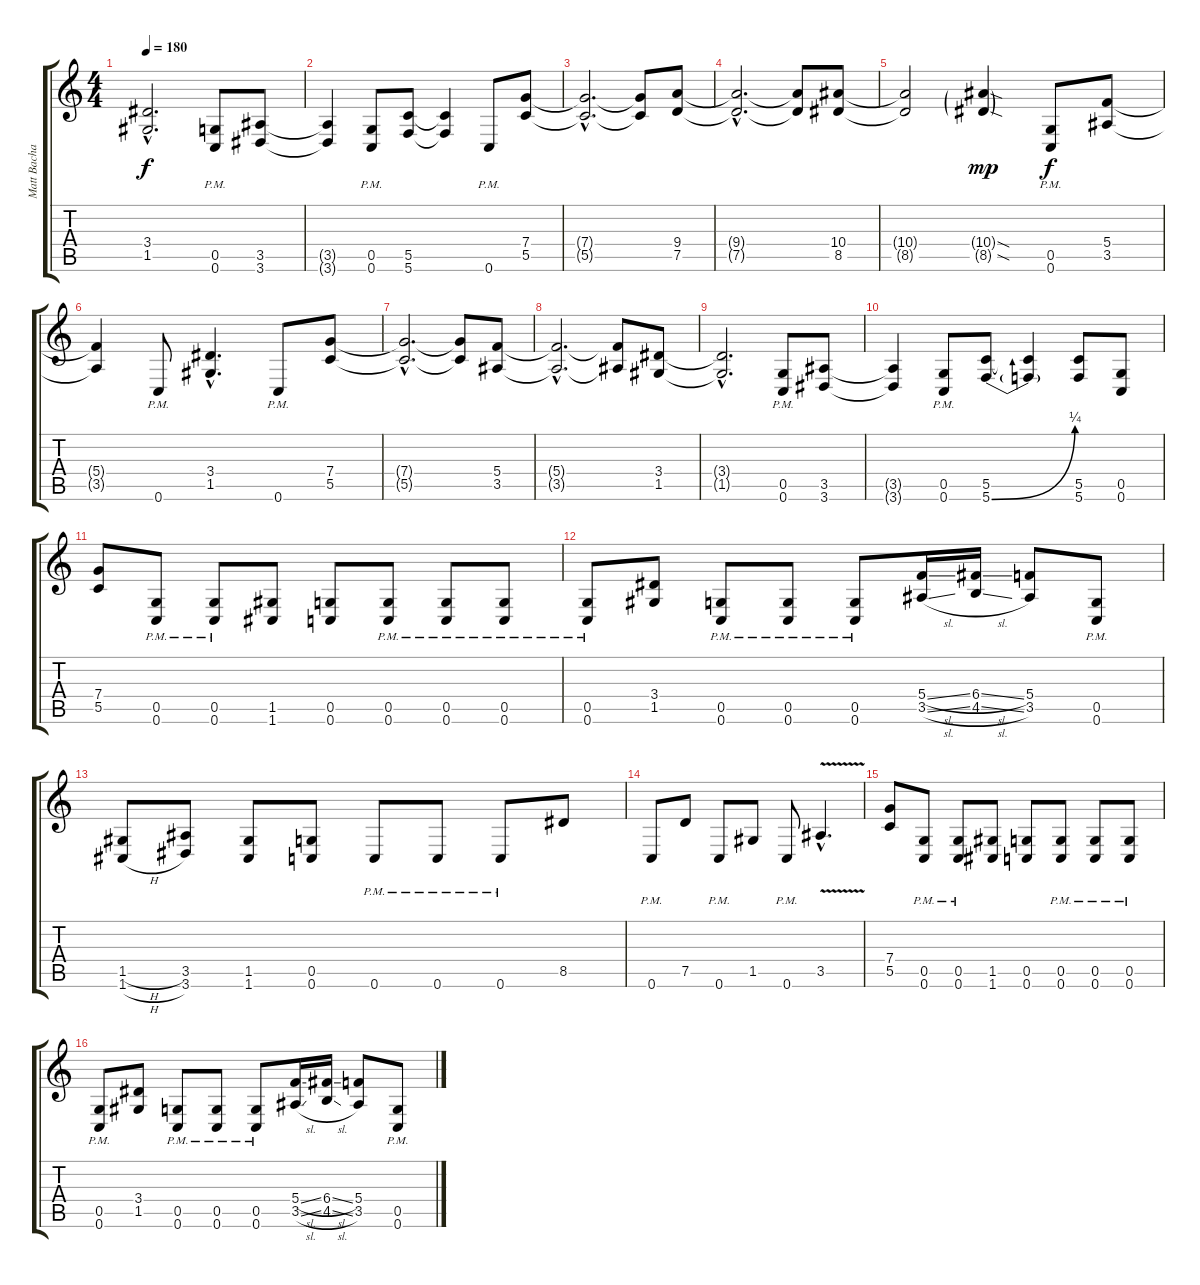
\track ("Matt Bachand" "Matt Bacha") {instrument distortionguitar}
\staff {score tabs}
\tuning (D4 A3 F3 C3 G2 C2) {hide}
\ts (4 4)
\tempo 180
\clef g2
\ks c
(3.4{hac t} 1.5{hac t}).2{d dy f} (0.5{pm} 0.6{pm}).8 (3.5 3.6).8 |
(3.5{t} 3.6{t}).4 (0.5{pm} 0.6{pm}).8 (5.5 5.6).8 (5.5{t} 5.6{t}).4 0.6{pm}.8 (7.4 5.5).8 |
(7.4{hac t} 5.5{hac t}).2{d} (7.4{t} 5.5{t}).8 (9.4 7.5).8 |
(9.4{hac t} 7.5{hac t}).2{d} (9.4{t} 7.5{t}).8 (10.4 8.5).8 |
(10.4{t} 8.5{t}).2 (10.4{sod g} 8.5{sod g}).4{dy mp} (0.5{pm} 0.6{pm}).8{dy f} (5.4 3.5).8 |
(5.4{t} 3.5{t}).4 0.6{pm}.8 (3.4{hac} 1.5{hac}).4{d} 0.6{pm}.8 (7.4 5.5).8 |
(7.4{hac t} 5.5{hac t}).2{d} (7.4{t} 5.5{t}).8 (5.4 3.5).8 |
(5.4{hac t} 3.5{hac t}).2{d} (5.4{t} 3.5{t}).8 (3.4 1.5).8 |
(3.4{hac t} 1.5{hac t}).2{d} (0.5{pm} 0.6{pm}).8 (3.5 3.6).8 |
(3.5{t} 3.6{t}).4 (0.5{pm} 0.6{pm}).8 (5.5 5.6{be (bend 0 0 60 1)}).8 (5.5{t} 5.6{t}).4 (5.5 5.6).8 (0.5 0.6).8 |
(7.4 5.5).8 (0.5{pm} 0.6{pm}).8 (0.5{pm} 0.6{pm}).8 (1.5 1.6).8 (0.5 0.6).8 (0.5{pm} 0.6{pm}).8 (0.5{pm} 0.6{pm}).8 (0.5{pm} 0.6{pm}).8 |
(0.5{pm} 0.6{pm}).8 (3.4 1.5).8 (0.5{pm} 0.6{pm}).8 (0.5{pm} 0.6{pm}).8 (0.5{pm} 0.6{pm}).8 (5.4{sl} 3.5{sl}).16 (6.4{sl} 4.5{sl}).16 (5.4 3.5).8 (0.5{pm} 0.6{pm}).8 |
(1.5{h} 1.6{h}).8 (3.5 3.6).8 (1.5 1.6).8 (0.5 0.6).8 0.6{pm}.8 0.6{pm}.8 0.6{pm}.8 8.5.8 |
0.6{pm}.8 7.5.8 0.6{pm}.8 1.5.8 0.6{pm}.8 3.5{v hac}.4{d} |
(7.4 5.5).8 (0.5{pm} 0.6{pm}).8 (0.5{pm} 0.6{pm}).8 (1.5 1.6).8 (0.5 0.6).8 (0.5{pm} 0.6{pm}).8 (0.5{pm} 0.6{pm}).8 (0.5{pm} 0.6{pm}).8 |
(0.5{pm} 0.6{pm}).8 (3.4 1.5).8 (0.5{pm} 0.6{pm}).8 (0.5{pm} 0.6{pm}).8 (0.5{pm} 0.6{pm}).8 (5.4{sl} 3.5{sl}).16 (6.4{sl} 4.5{sl}).16 (5.4 3.5).8 (0.5{pm} 0.6{pm}).8
